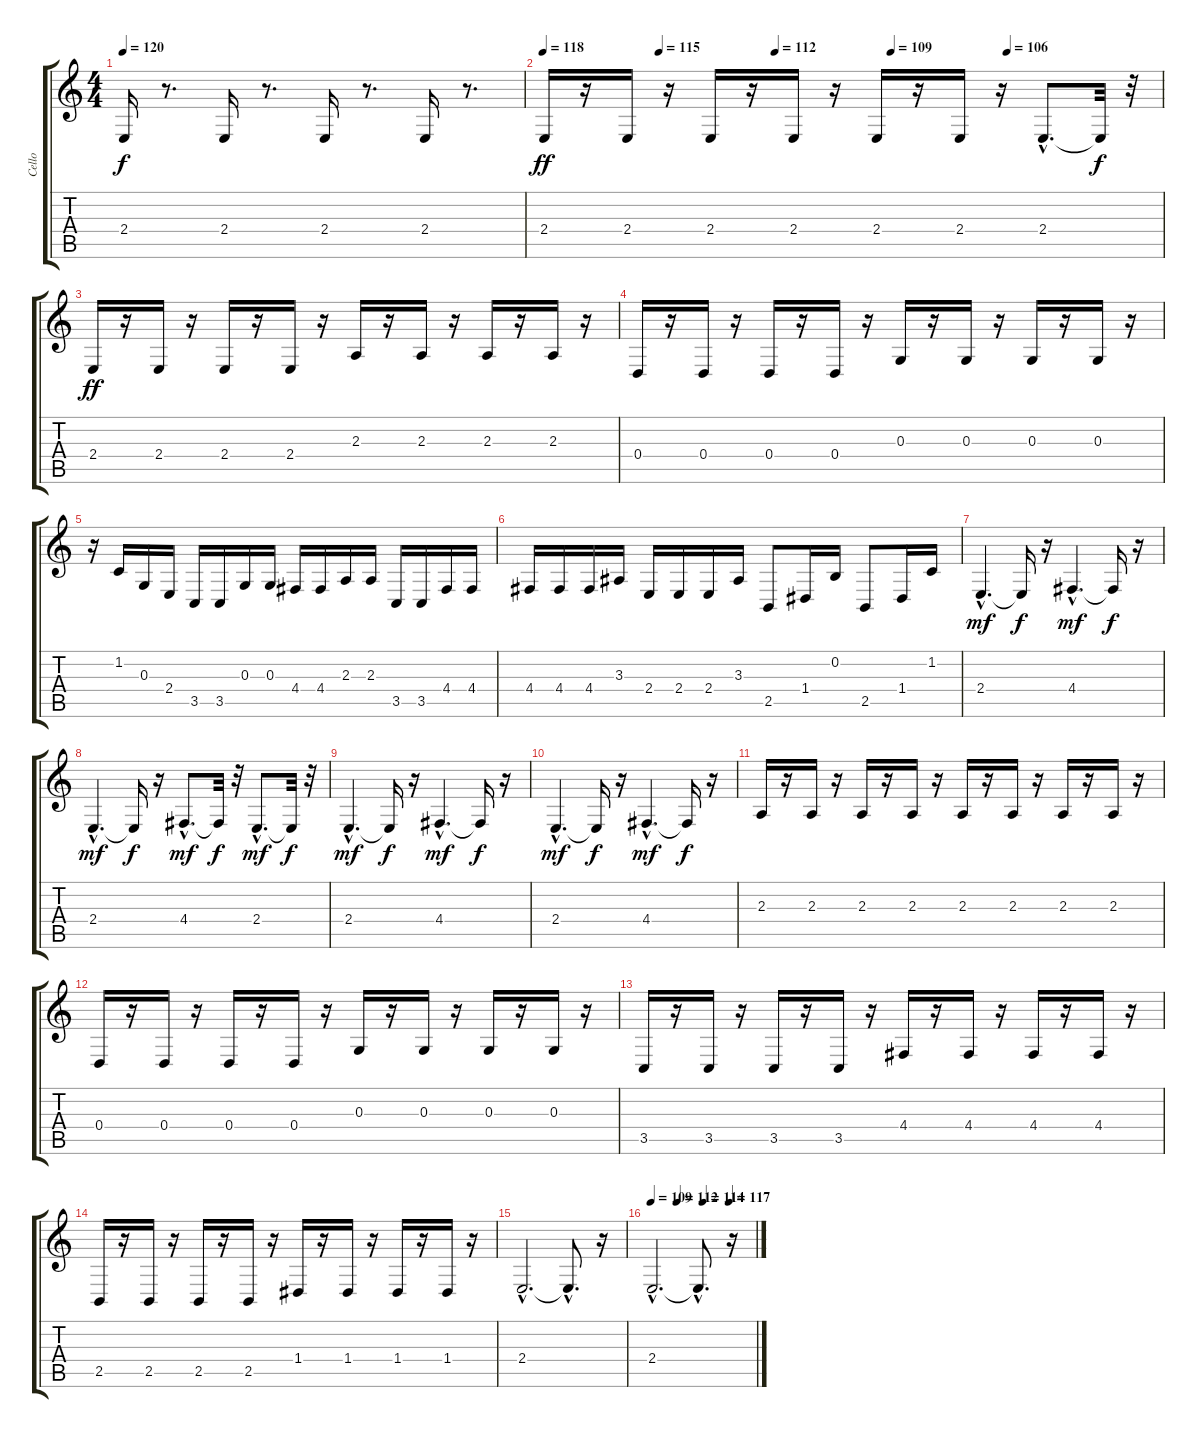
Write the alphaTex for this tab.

\track ("Cello" "Cello") {instrument cello}
\staff {score tabs}
\tuning (E4 B3 G3 D3 A2 E2) {hide}
\ts (4 4)
\tempo 120
\clef g2
\ks c
2.4.16{dy f} r.8{d} 2.4.16 r.8{d} 2.4.16 r.8{d} 2.4.16 r.8{d} |
\tempo 118
\tempo (115 0.1875)
\tempo (112 0.375)
\tempo (109 0.5625)
\tempo (106 0.75)
2.4.16{dy ff} r.16 2.4.16 r.16 2.4.16 r.16 2.4.16 r.16 2.4.16 r.16 2.4.16 r.16 2.4{hac}.8{d} 2.4{t}.32{dy f} r.32 |
2.4.16{dy ff} r.16 2.4.16 r.16 2.4.16 r.16 2.4.16 r.16 2.3.16 r.16 2.3.16 r.16 2.3.16 r.16 2.3.16 r.16 |
0.4.16 r.16 0.4.16 r.16 0.4.16 r.16 0.4.16 r.16 0.3.16 r.16 0.3.16 r.16 0.3.16 r.16 0.3.16 r.16 |
r.16 1.2.16 0.3.16 2.4.16 3.5.16 3.5.16 0.3.16 0.3.16 4.4.16 4.4.16 2.3.16 2.3.16 3.5.16 3.5.16 4.4.16 4.4.16 |
4.4.16 4.4.16 4.4.16 3.3.16 2.4.16 2.4.16 2.4.16 3.3.16 2.5.8 1.4.16 0.2.16 2.5.8 1.4.16 1.2.16 |
2.4{hac}.4{d dy mf} 2.4{t}.16{dy f} r.16 4.4{hac}.4{d dy mf} 4.4{t}.16{dy f} r.16 |
2.4{hac}.4{d dy mf} 2.4{t}.16{dy f} r.16 4.4{hac}.8{d dy mf} 4.4{t}.32{dy f} r.32 2.4{hac}.8{d dy mf} 2.4{t}.32{dy f} r.32 |
2.4{hac}.4{d dy mf} 2.4{t}.16{dy f} r.16 4.4{hac}.4{d dy mf} 4.4{t}.16{dy f} r.16 |
2.4{hac}.4{d dy mf} 2.4{t}.16{dy f} r.16 4.4{hac}.4{d dy mf} 4.4{t}.16{dy f} r.16 |
2.3.16 r.16 2.3.16 r.16 2.3.16 r.16 2.3.16 r.16 2.3.16 r.16 2.3.16 r.16 2.3.16 r.16 2.3.16 r.16 |
0.4.16 r.16 0.4.16 r.16 0.4.16 r.16 0.4.16 r.16 0.3.16 r.16 0.3.16 r.16 0.3.16 r.16 0.3.16 r.16 |
3.5.16 r.16 3.5.16 r.16 3.5.16 r.16 3.5.16 r.16 4.4.16 r.16 4.4.16 r.16 4.4.16 r.16 4.4.16 r.16 |
2.5.16 r.16 2.5.16 r.16 2.5.16 r.16 2.5.16 r.16 1.4.16 r.16 1.4.16 r.16 1.4.16 r.16 1.4.16 r.16 |
2.4{hac}.2{d} 2.4{hac t}.8{d} r.16 |
\tempo 109
\tempo (112 0.25)
\tempo (114 0.5)
\tempo (117 0.75)
2.4{hac}.2{d} 2.4{hac t}.8{d} r.16
